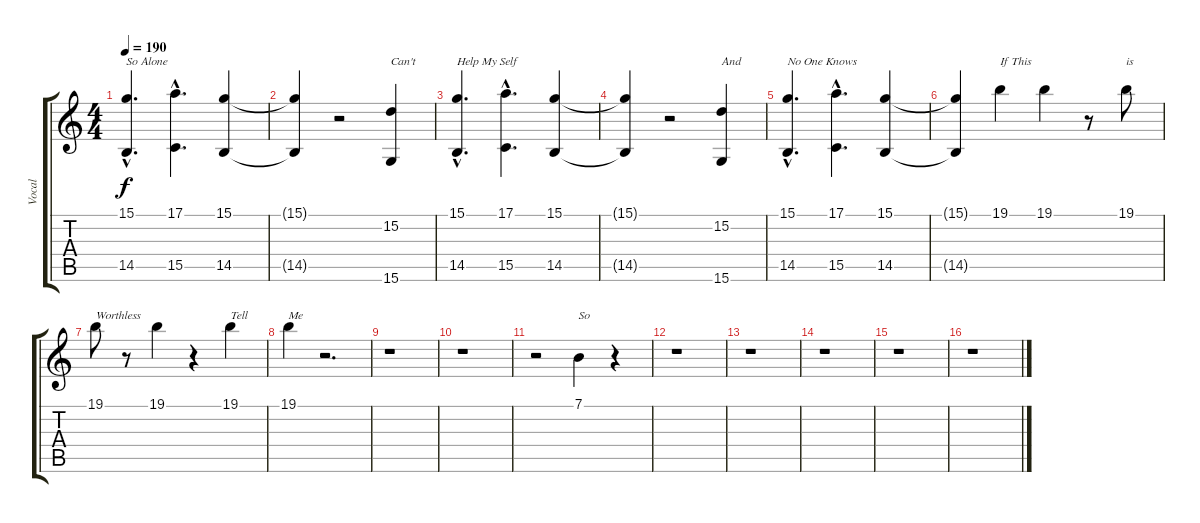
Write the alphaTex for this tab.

\track ("Vocal" "Vocal") {instrument lead6voice}
\staff {score tabs}
\tuning (E4 B3 G3 D3 A2 E2) {hide}
\ts (4 4)
\tempo 190
\clef g2
\ks c
(15.1{hac} 14.5{hac}).4{d txt "So Alone" dy f} (17.1{hac} 15.5{hac}).4{d} (15.1 14.5).4 |
(15.1{t} 14.5{t}).4 r.2 (15.2 15.6).4{txt "Can't"} |
(15.1{hac} 14.5{hac}).4{d txt "Help My Self"} (17.1{hac} 15.5{hac}).4{d} (15.1 14.5).4 |
(15.1{t} 14.5{t}).4 r.2 (15.2 15.6).4{txt "And"} |
(15.1{hac} 14.5{hac}).4{d txt "No One Knows"} (17.1{hac} 15.5{hac}).4{d} (15.1 14.5).4 |
(15.1{t} 14.5{t}).4 19.1.4{txt "If This"} 19.1.4 r.8 19.1.8{txt "is"} |
19.1.8{txt "Worthless"} r.8 19.1.4 r.4 19.1.4{txt "Tell"} |
19.1.4{txt "Me"} r.2{d} |
r.1 |
r.1 |
r.2 7.1.4{txt "So"} r.4 |
r.1 |
r.1 |
r.1 |
r.1 |
r.1
